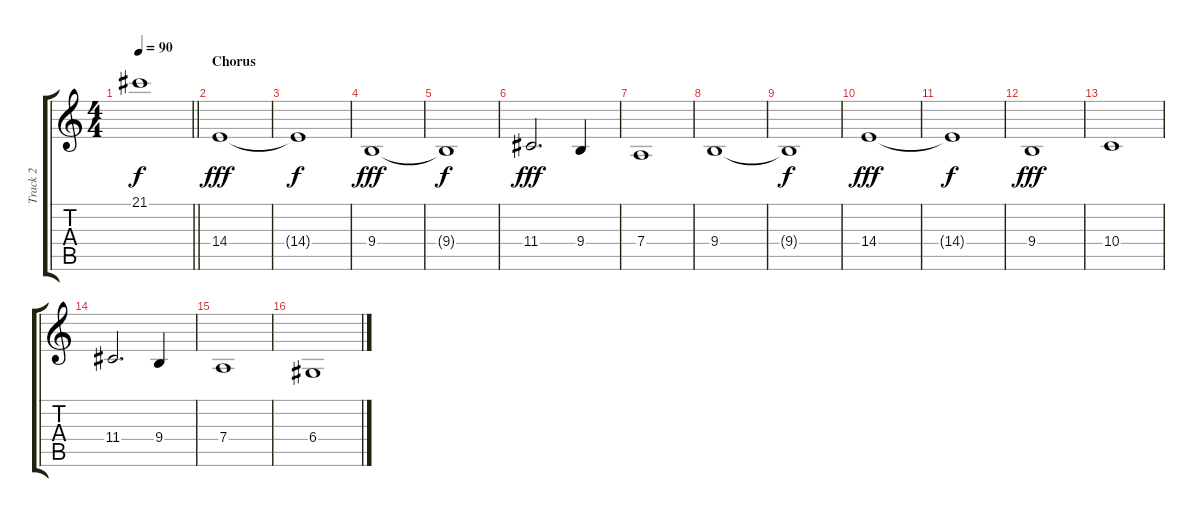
\track ("Track 2" "Track 2") {instrument synthstrings1}
\staff {score tabs}
\tuning (E4 B3 G3 D3 A2 E2) {hide}
\ts (4 4)
\tempo 90
\clef g2
\barLineRight lightlight
\ks c
21.1{t}.1{dy f} |
\section ("" "Chorus")
14.4.1{dy fff} |
14.4{t}.1{dy f} |
9.4.1{dy fff} |
9.4{t}.1{dy f} |
11.4.2{d dy fff} 9.4.4 |
7.4.1 |
9.4.1 |
9.4{t}.1{dy f} |
14.4.1{dy fff} |
14.4{t}.1{dy f} |
9.4.1{dy fff} |
10.4.1 |
11.4.2{d} 9.4.4 |
7.4.1 |
6.4.1
